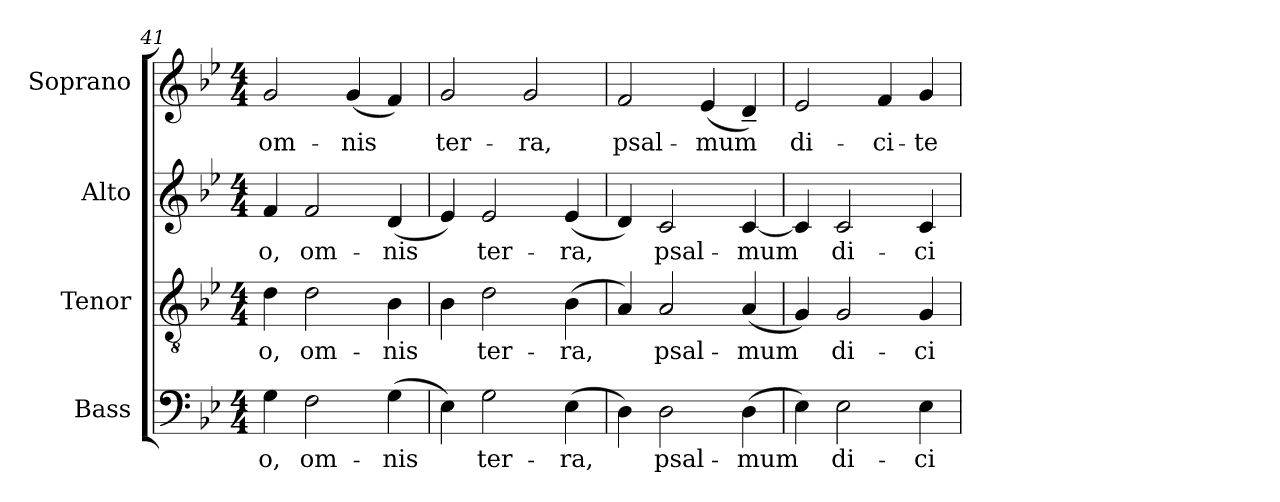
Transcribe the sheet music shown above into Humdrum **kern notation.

**kern	**text	**kern	**text	**kern	**text	**kern	**text
*part4	*part4	*part3	*part3	*part2	*part2	*part1	*part1
*staff4	*staff4	*staff3	*staff3	*staff2	*staff2	*staff1	*staff1
*I"Bass	*	*I"Tenor	*	*I"Alto	*	*I"Soprano	*
*I'B	*	*I'T	*	*I'A	*	*I'S	*
*clefF4	*	*clefGv2	*	*clefG2	*	*clefG2	*
*k[b-e-]	*	*k[b-e-]	*	*k[b-e-]	*	*k[b-e-]	*
*B-:	*	*B-:	*	*B-:	*	*B-:	*
*M4/4	*	*M4/4	*	*M4/4	*	*M4/4	*
=41	=41	=41	=41	=41	=41	=41	=41
!	!LO:LY:b	!	!LO:LY:b:cj	!	!LO:LY:b	!	!LO:LY:b
4G\	-o,	4d\	-o,	4f/	-o,	2g/	om-
!	!LO:LY:b	!	!LO:LY:b:cj	!	!LO:LY:b	!	!
2F\	om-	2d\	om-	2f/	om-	.	.
!	!	!	!	!	!	!	!LO:LY:b
.	.	.	.	.	.	(<4g/	-nis
!	!LO:LY:b	!	!LO:LY:b:cj	!	!LO:LY:b	!	!LO:LY:b
(>4G\	-nis	4B-\	-nis	(<4d/	-nis	4f/)	.
=42	=42	=42	=42	=42	=42	=42	=42
!	!LO:LY:b	!	!LO:LY:b:cj	!	!LO:LY:b	!	!LO:LY:b
4E-\)	.	4B-\	.	4e-/)	.	2g/	ter-
!	!LO:LY:b	!	!LO:LY:b:cj	!	!LO:LY:b	!	!
2G\	ter-	2d\	ter-	2e-/	ter-	.	.
!	!	!	!	!	!	!	!LO:LY:b
.	.	.	.	.	.	2g/	-ra,
!	!LO:LY:b	!	!LO:LY:b:cj	!	!LO:LY:b	!	!
(>4E-\	-ra,	(>4B-\	-ra,	(<4e-/	-ra,	.	.
=43	=43	=43	=43	=43	=43	=43	=43
!	!LO:LY:b	!	!LO:LY:b:cj	!	!LO:LY:b	!	!LO:LY:b
4D\)	.	4A/)	.	4d/)	.	2f/	psal-
!	!LO:LY:b	!	!LO:LY:b:cj	!	!LO:LY:b	!	!
2D\	psal-	2A/	psal-	2c/	psal-	.	.
!	!	!	!	!	!	!	!LO:LY:b
.	.	.	.	.	.	(<4e-/	-mum
!	!LO:LY:b	!	!LO:LY:b:cj	!	!LO:LY:b	!	!LO:LY:b
(>4D\	-mum	(<4A/	-mum	[<4c/	-mum	4d~</)	.
=44	=44	=44	=44	=44	=44	=44	=44
!	!LO:LY:b	!	!LO:LY:b:cj	!	!LO:LY:b	!	!LO:LY:b
4E-\)	.	4G/)	.	4c/]	.	2e-/	di-
!	!LO:LY:b	!	!LO:LY:b:cj	!	!LO:LY:b	!	!
2E-\	di-	2G/	di-	2c/	di-	.	.
!	!	!	!	!	!	!	!LO:LY:b
.	.	.	.	.	.	4f/	-ci-
!	!LO:LY:b	!	!LO:LY:b:cj	!	!LO:LY:b	!	!LO:LY:b
4E-\	-ci-	4G/	-ci-	4c/	-ci-	4g/	-te
=	=	=	=	=	=	=	=
*-	*-	*-	*-	*-	*-	*-	*-
